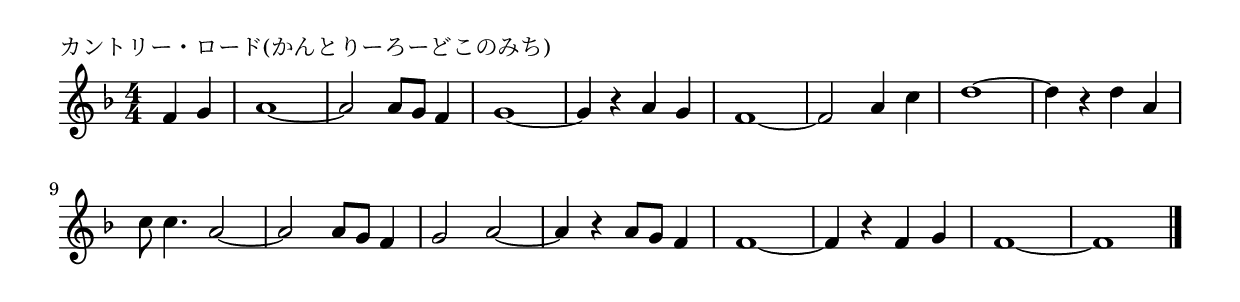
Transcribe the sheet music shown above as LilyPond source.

\version "2.18.2"

% カントリー・ロード(かんとりーろーどこのみち)

\header {
piece = "カントリー・ロード(かんとりーろーどこのみち)"
}

melody =
\relative c' {
\key f \major
\time 4/4
\set Score.tempoHideNote = ##t
\tempo 4=110
\numericTimeSignature
\partial 2

f4 g |
a1~ |
a2 a8 g f4 |
g1~ |
g4 r a g |
f1~ |
f2 a4 c |
d1~ |
d4 r d a |
c8 c4. a2 ~|
a2 a8 g f4 |
g2 a~ |
a4 r a8 g f4 |
f1~ | 
f4 r f g |
f1 ~ |
f1 |


\bar "|."
}
\score {
<<
\chords {
\set noChordSymbol = ""
\set chordChanges=##t
%%

}
\new Staff {\melody}
>>
\layout {
line-width = #190
indent = 0\mm
}
\midi {}
}